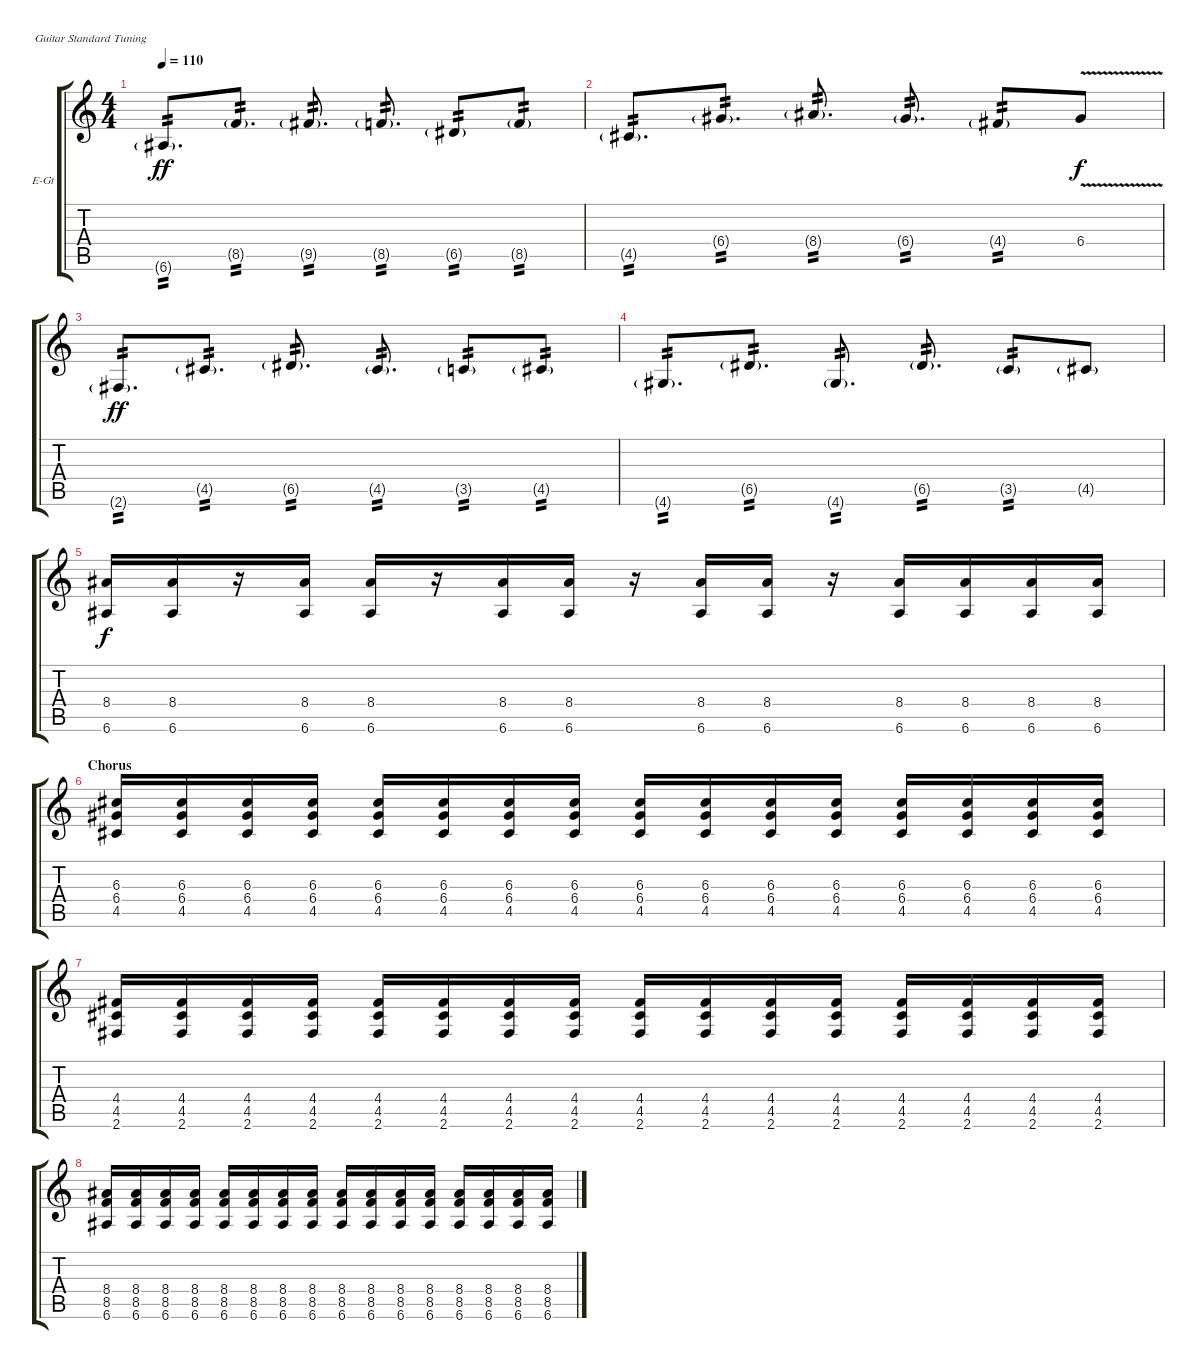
\bracketExtendMode groupsimilarinstruments
\firstSystemTrackNameOrientation horizontal
\otherSystemsTrackNameOrientation horizontal
\track ("Greg Bergdorf" "E-Gt") {instrument distortionguitar}
\staff {score tabs}
\tuning (E4 B3 G3 D3 A2 E2)
\ts (4 4)
\tempo 110
\clef g2
\ks c
6.6{g}.8{d tp 2 dy ff} 8.5{g}.8{d tp 2} 9.5{g}.8{d tp 2} 8.5{g}.8{d tp 2} 6.5{g}.8{tp 2} 8.5{g}.8{tp 2} |
4.5{g}.8{d tp 2} 6.4{g}.8{d tp 2} 8.4{g}.8{d tp 2} 6.4{g}.8{d tp 2} 4.4{g}.8{tp 2} 6.4{v}.8{dy f} |
2.6{g}.8{d tp 2 dy ff} 4.5{g}.8{d tp 2} 6.5{g}.8{d tp 2} 4.5{g}.8{d tp 2} 3.5{g}.8{tp 2} 4.5{g}.8{tp 2} |
4.6{g}.8{d tp 2} 6.5{g}.8{d tp 2} 4.6{g}.8{d tp 2} 6.5{g}.8{d tp 2} 3.5{g}.8{tp 2} 4.5{g}.8 |
(8.4 6.6).16{dy f} (8.4 6.6).16 r.16 (8.4 6.6).16 (8.4 6.6).16 r.16 (8.4 6.6).16 (8.4 6.6).16 r.16 (8.4 6.6).16 (8.4 6.6).16 r.16 (8.4 6.6).16 (8.4 6.6).16 (8.4 6.6).16 (8.4 6.6).16 |
\section ("" "Chorus")
(6.3 6.4 4.5).16 (6.3 6.4 4.5).16 (6.3 6.4 4.5).16 (6.3 6.4 4.5).16 (6.3 6.4 4.5).16 (6.3 6.4 4.5).16 (6.3 6.4 4.5).16 (6.3 6.4 4.5).16 (6.3 6.4 4.5).16 (6.3 6.4 4.5).16 (6.3 6.4 4.5).16 (6.3 6.4 4.5).16 (6.3 6.4 4.5).16 (6.3 6.4 4.5).16 (6.3 6.4 4.5).16 (6.3 6.4 4.5).16 |
(4.4 4.5 2.6).16 (4.4 4.5 2.6).16 (4.4 4.5 2.6).16 (4.4 4.5 2.6).16 (4.4 4.5 2.6).16 (4.4 4.5 2.6).16 (4.4 4.5 2.6).16 (4.4 4.5 2.6).16 (4.4 4.5 2.6).16 (4.4 4.5 2.6).16 (4.4 4.5 2.6).16 (4.4 4.5 2.6).16 (4.4 4.5 2.6).16 (4.4 4.5 2.6).16 (4.4 4.5 2.6).16 (4.4 4.5 2.6).16 |
(8.4 8.5 6.6).16 (8.4 8.5 6.6).16 (8.4 8.5 6.6).16 (8.4 8.5 6.6).16 (8.4 8.5 6.6).16 (8.4 8.5 6.6).16 (8.4 8.5 6.6).16 (8.4 8.5 6.6).16 (8.4 8.5 6.6).16 (8.4 8.5 6.6).16 (8.4 8.5 6.6).16 (8.4 8.5 6.6).16 (8.4 8.5 6.6).16 (8.4 8.5 6.6).16 (8.4 8.5 6.6).16 (8.4 8.5 6.6).16
